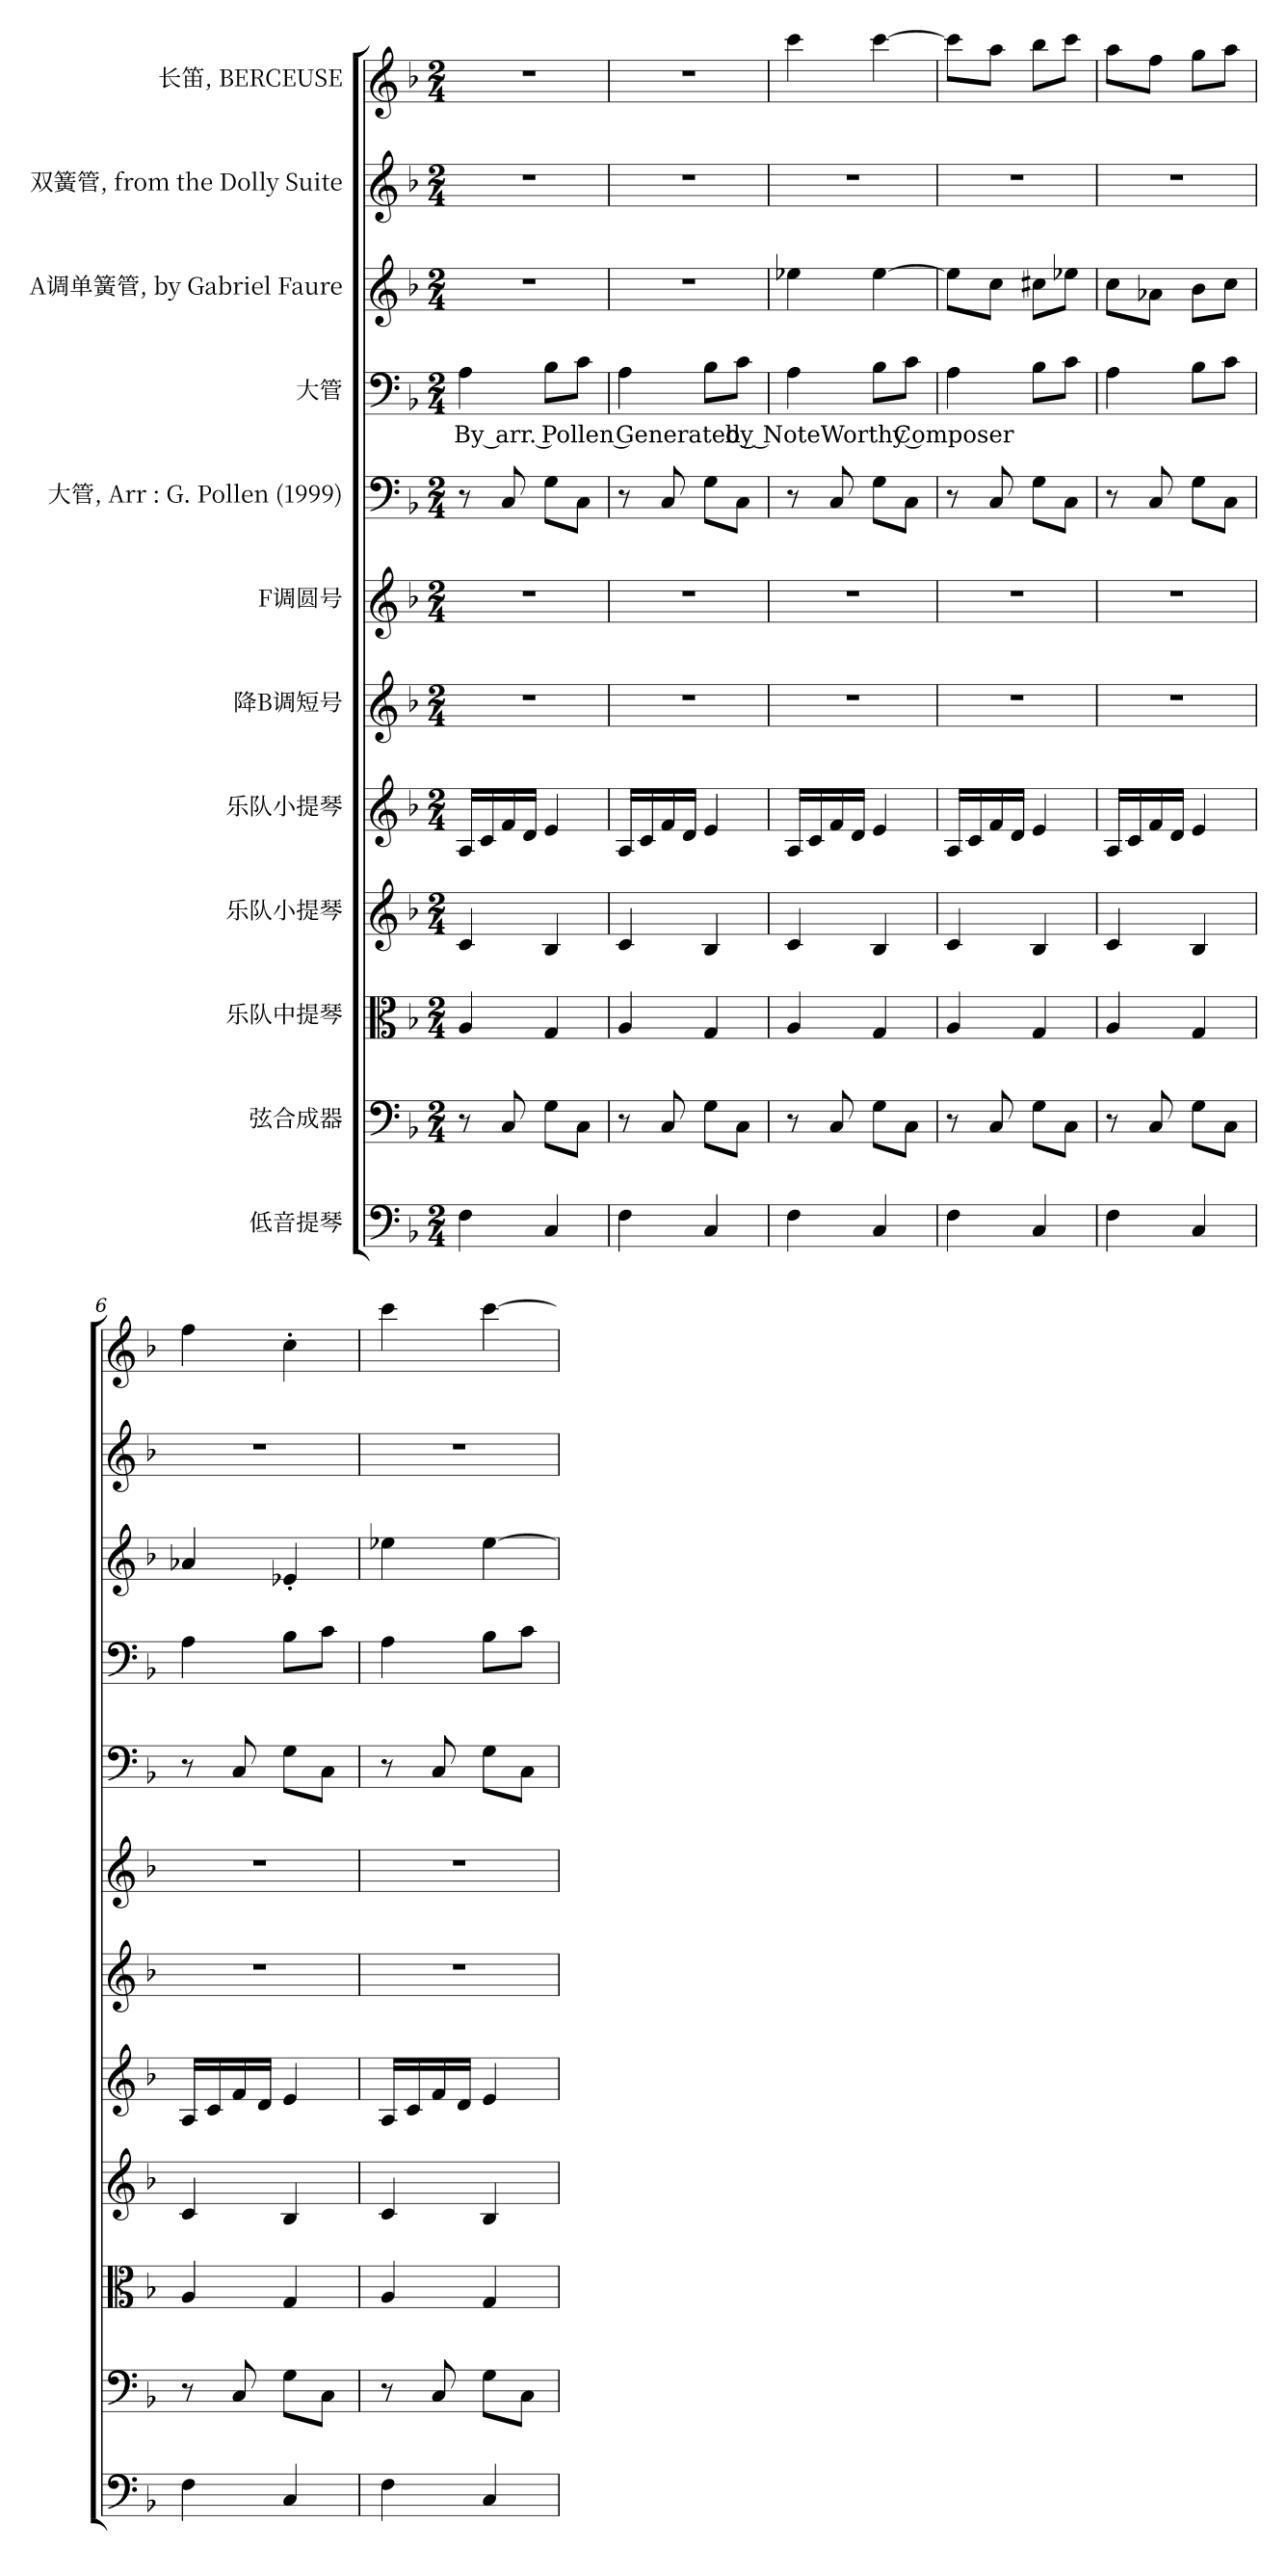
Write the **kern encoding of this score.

**kern	**kern	**kern	**kern	**kern	**kern	**kern	**kern	**kern	**text	**kern	**kern	**kern
*part12	*part11	*part10	*part9	*part8	*part7	*part6	*part5	*part4	*part4	*part3	*part2	*part1
*staff12	*staff11	*staff10	*staff9	*staff8	*staff7	*staff6	*staff5	*staff4	*staff4	*staff3	*staff2	*staff1
*I"低音提琴	*I"弦合成器	*I"乐队中提琴	*I"乐队小提琴	*I"乐队小提琴	*I"降B调短号	*I"F调圆号	*I"大管, Arr : G. Pollen (1999)	*I"大管	*	*I"A调单簧管, by Gabriel Faure	*I"双簧管, from the Dolly Suite	*I"长笛, BERCEUSE
*clefF4	*clefF4	*clefC3	*clefG2	*clefG2	*clefG2	*clefG2	*clefF4	*clefF4	*	*clefG2	*clefG2	*clefG2
*ITrd7c12	*	*	*	*	*ITrd1c2	*ITrd4c7	*	*	*	*ITrd2c3	*	*
*k[b-]	*k[b-]	*k[b-]	*k[b-]	*k[b-]	*k[b-e-a-]	*k[b-e-]	*k[b-]	*k[b-]	*	*k[f#c#]	*k[b-]	*k[b-]
*M2/4	*M2/4	*M2/4	*M2/4	*M2/4	*M2/4	*M2/4	*M2/4	*M2/4	*	*M2/4	*M2/4	*M2/4
*MM60	*MM60	*MM60	*MM60	*MM60	*MM60	*MM60	*MM60	*MM60	*	*MM60	*MM60	*MM60
=1	=1	=1	=1	=1	=1	=1	=1	=1	=1	=1	=1	=1
4FF\	8r	4A/	4c/	16A/LL	2r	2r	8r	4A\	By arr. Pollen Generated by NoteWorthy Composer	2r	2r	2r
.	.	.	.	16c/	.	.	.	.	.	.	.	.
.	8C/	.	.	16f/	.	.	8C/	.	.	.	.	.
.	.	.	.	16d/JJ	.	.	.	.	.	.	.	.
4CC/	8G\L	4G/	4B-/	4e/	.	.	8G\L	8B-\L	.	.	.	.
.	8C\J	.	.	.	.	.	8C\J	8c\J	.	.	.	.
=2	=2	=2	=2	=2	=2	=2	=2	=2	=2	=2	=2	=2
4FF\	8r	4A/	4c/	16A/LL	2r	2r	8r	4A\	.	2r	2r	2r
.	.	.	.	16c/	.	.	.	.	.	.	.	.
.	8C/	.	.	16f/	.	.	8C/	.	.	.	.	.
.	.	.	.	16d/JJ	.	.	.	.	.	.	.	.
4CC/	8G\L	4G/	4B-/	4e/	.	.	8G\L	8B-\L	.	.	.	.
.	8C\J	.	.	.	.	.	8C\J	8c\J	.	.	.	.
!!LO:PB:g=z
=3	=3	=3	=3	=3	=3	=3	=3	=3	=3	=3	=3	=3
4FF\	8r	4A/	4c/	16A/LL	2r	2r	8r	4A\	.	4ccn\	2r	4ccc\
.	.	.	.	16c/	.	.	.	.	.	.	.	.
.	8C/	.	.	16f/	.	.	8C/	.	.	.	.	.
.	.	.	.	16d/JJ	.	.	.	.	.	.	.	.
4CC/	8G\L	4G/	4B-/	4e/	.	.	8G\L	8B-\L	.	[4cc\	.	[4ccc\
.	8C\J	.	.	.	.	.	8C\J	8c\J	.	.	.	.
=4	=4	=4	=4	=4	=4	=4	=4	=4	=4	=4	=4	=4
4FF\	8r	4A/	4c/	16A/LL	2r	2r	8r	4A\	.	8cc\L]	2r	8ccc\L]
.	.	.	.	16c/	.	.	.	.	.	.	.	.
.	8C/	.	.	16f/	.	.	8C/	.	.	8a\J	.	8aa\J
.	.	.	.	16d/JJ	.	.	.	.	.	.	.	.
4CC/	8G\L	4G/	4B-/	4e/	.	.	8G\L	8B-\L	.	8a#X\L	.	8bb-\L
.	8C\J	.	.	.	.	.	8C\J	8c\J	.	8ccn\J	.	8ccc\J
=5	=5	=5	=5	=5	=5	=5	=5	=5	=5	=5	=5	=5
4FF\	8r	4A/	4c/	16A/LL	2r	2r	8r	4A\	.	8a\L	2r	8aa\L
.	.	.	.	16c/	.	.	.	.	.	.	.	.
.	8C/	.	.	16f/	.	.	8C/	.	.	8fn\J	.	8ff\J
.	.	.	.	16d/JJ	.	.	.	.	.	.	.	.
4CC/	8G\L	4G/	4B-/	4e/	.	.	8G\L	8B-\L	.	8g\L	.	8gg\L
.	8C\J	.	.	.	.	.	8C\J	8c\J	.	8a\J	.	8aa\J
=6	=6	=6	=6	=6	=6	=6	=6	=6	=6	=6	=6	=6
4FF\	8r	4A/	4c/	16A/LL	2r	2r	8r	4A\	.	4fn/	2r	4ff\
.	.	.	.	16c/	.	.	.	.	.	.	.	.
.	8C/	.	.	16f/	.	.	8C/	.	.	.	.	.
.	.	.	.	16d/JJ	.	.	.	.	.	.	.	.
4CC/	8G\L	4G/	4B-/	4e/	.	.	8G\L	8B-\L	.	4cn'/	.	4cc'\
.	8C\J	.	.	.	.	.	8C\J	8c\J	.	.	.	.
=7	=7	=7	=7	=7	=7	=7	=7	=7	=7	=7	=7	=7
4FF\	8r	4A/	4c/	16A/LL	2r	2r	8r	4A\	.	4ccn\	2r	4ccc\
.	.	.	.	16c/	.	.	.	.	.	.	.	.
.	8C/	.	.	16f/	.	.	8C/	.	.	.	.	.
.	.	.	.	16d/JJ	.	.	.	.	.	.	.	.
4CC/	8G\L	4G/	4B-/	4e/	.	.	8G\L	8B-\L	.	[4cc\	.	[4ccc\
.	8C\J	.	.	.	.	.	8C\J	8c\J	.	.	.	.
=	=	=	=	=	=	=	=	=	=	=	=	=
*-	*-	*-	*-	*-	*-	*-	*-	*-	*-	*-	*-	*-
